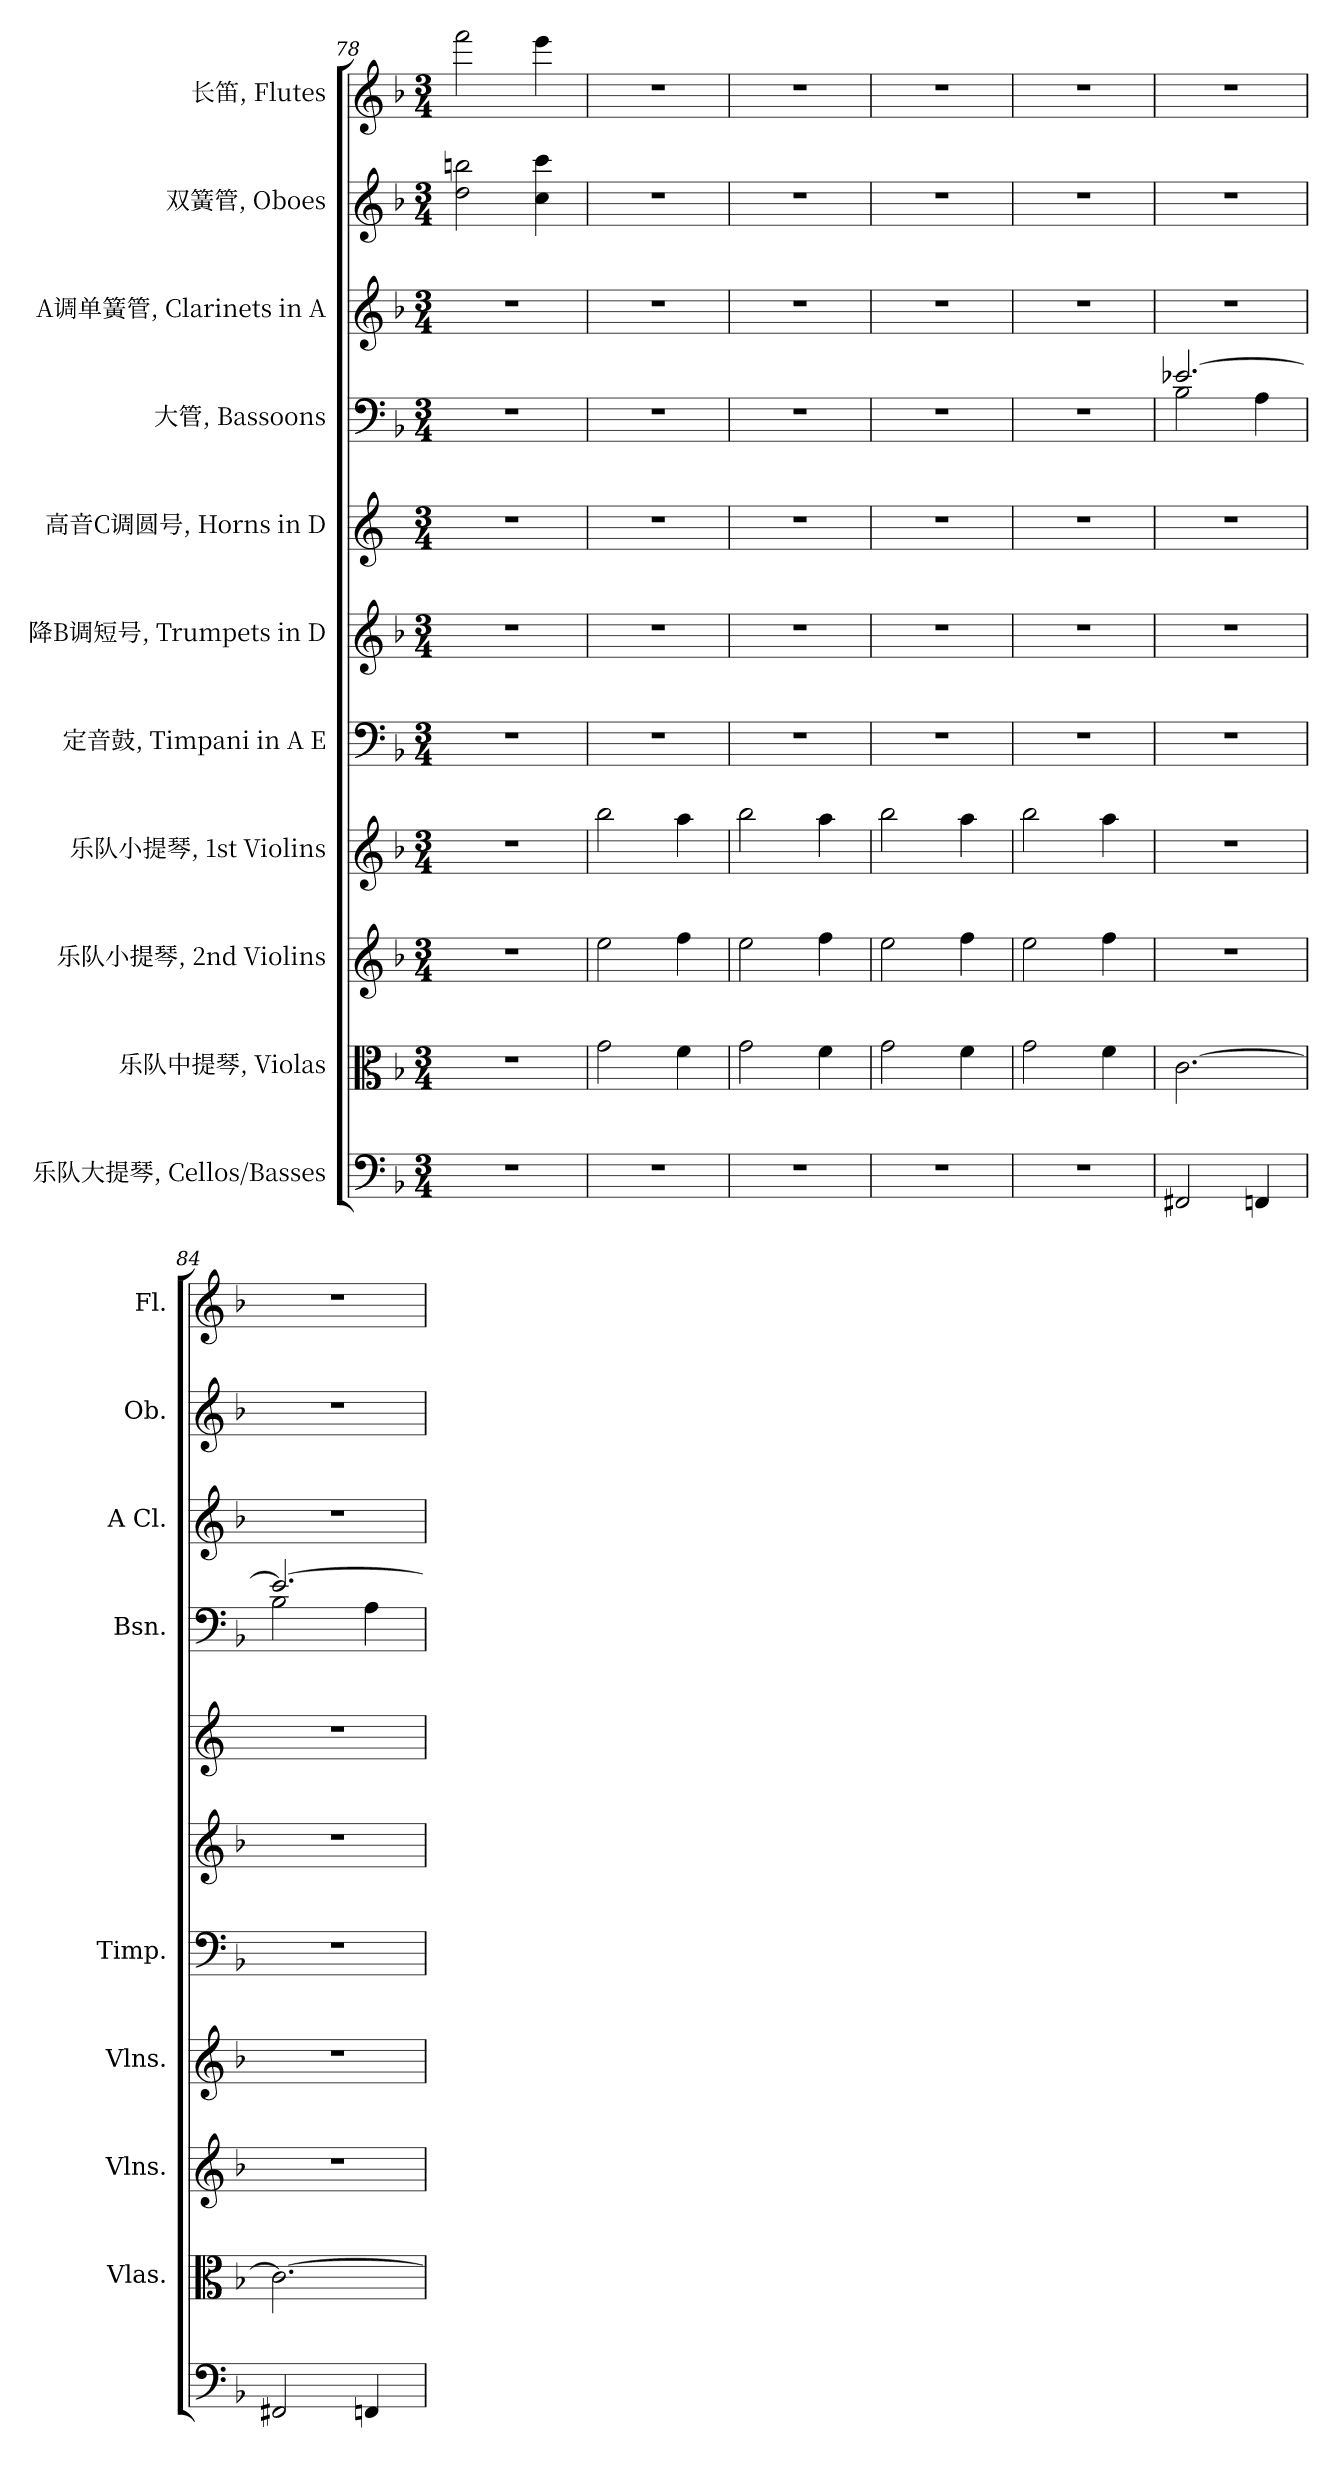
**kern	**kern	**kern	**kern	**kern	**kern	**kern	**kern	**kern	**kern	**kern
*part11	*part10	*part9	*part8	*part7	*part6	*part5	*part4	*part3	*part2	*part1
*staff11	*staff10	*staff9	*staff8	*staff7	*staff6	*staff5	*staff4	*staff3	*staff2	*staff1
*I"乐队大提琴, Cellos/Basses	*I"乐队中提琴, Violas	*I"乐队小提琴, 2nd Violins	*I"乐队小提琴, 1st Violins	*I"定音鼓, Timpani in A E	*I"降B调短号, Trumpets in D	*I"高音C调圆号, Horns in D	*I"大管, Bassoons	*I"A调单簧管, Clarinets in A	*I"双簧管, Oboes	*I"长笛, Flutes
*	*I'Vlas.	*I'Vlns.	*I'Vlns.	*I'Timp.	*	*	*I'Bsn.	*I'A Cl.	*I'Ob.	*I'Fl.
*clefF4	*clefC3	*clefG2	*clefG2	*clefF4	*clefG2	*clefG2	*clefF4	*clefG2	*clefG2	*clefG2
*	*	*	*	*	*ITrd1c2	*ITrd4c7	*	*ITrd2c3	*	*
*k[b-]	*k[b-]	*k[b-]	*k[b-]	*k[b-]	*k[b-e-a-]	*k[b-]	*k[b-]	*k[f#c#]	*k[b-]	*k[b-]
*M3/4	*M3/4	*M3/4	*M3/4	*M3/4	*M3/4	*M3/4	*M3/4	*M3/4	*M3/4	*M3/4
=78	=78	=78	=78	=78	=78	=78	=78	=78	=78	=78
2.r	2.r	2.r	2.r	2.r	2.r	2.r	2.r	2.r	2dd\ 2bbn\	2fff\
.	.	.	.	.	.	.	.	.	4cc\ 4ccc\	4eee\
=79	=79	=79	=79	=79	=79	=79	=79	=79	=79	=79
2.r	2g\	2ee\	2bb-\	2.r	2.r	2.r	2.r	2.r	2.r	2.r
.	4f\	4ff\	4aa\	.	.	.	.	.	.	.
=80	=80	=80	=80	=80	=80	=80	=80	=80	=80	=80
2.r	2g\	2ee\	2bb-\	2.r	2.r	2.r	2.r	2.r	2.r	2.r
.	4f\	4ff\	4aa\	.	.	.	.	.	.	.
!!LO:PB:g=z
=81	=81	=81	=81	=81	=81	=81	=81	=81	=81	=81
2.r	2g\	2ee\	2bb-\	2.r	2.r	2.r	2.r	2.r	2.r	2.r
.	4f\	4ff\	4aa\	.	.	.	.	.	.	.
=82	=82	=82	=82	=82	=82	=82	=82	=82	=82	=82
2.r	2g\	2ee\	2bb-\	2.r	2.r	2.r	2.r	2.r	2.r	2.r
.	4f\	4ff\	4aa\	.	.	.	.	.	.	.
=83	=83	=83	=83	=83	=83	=83	=83	=83	=83	=83
*	*	*	*	*	*	*	*^	*	*	*
2FF#X/	[2.c\	2.r	2.r	2.r	2.r	2.r	[2.e-X/	2B-\	2.r	2.r	2.r
4FFn/	.	.	.	.	.	.	.	4A\	.	.	.
=84	=84	=84	=84	=84	=84	=84	=84	=84	=84	=84	=84
2FF#X/	2.c\_	2.r	2.r	2.r	2.r	2.r	2.e-/_	2B-\	2.r	2.r	2.r
4FFn/	.	.	.	.	.	.	.	4A\	.	.	.
*	*	*	*	*	*	*	*v	*v	*	*	*
=	=	=	=	=	=	=	=	=	=	=
*-	*-	*-	*-	*-	*-	*-	*-	*-	*-	*-
